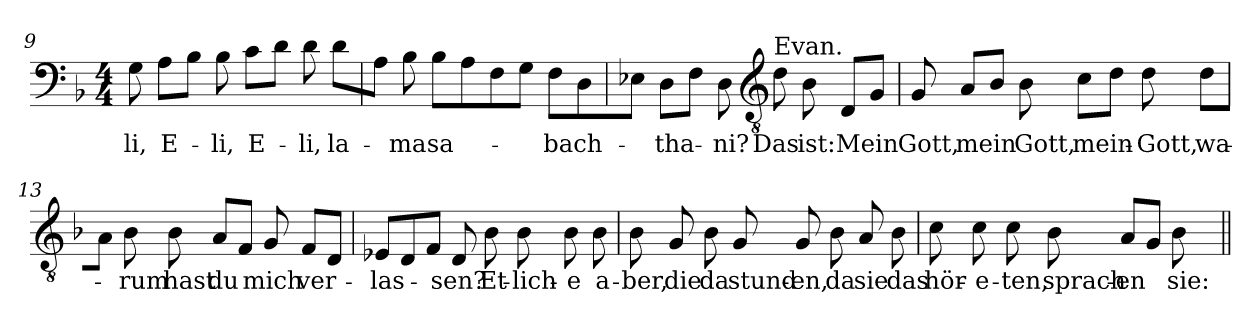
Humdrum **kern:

**kern	**text
*part1	*part1
*staff1	*staff1
*clefF4	*
*k[b-]	*
*F:	*
*M4/4	*
=9	=9
!	!LO:LY:b:color=#000000
8Gi\	-li,
!	!LO:LY:b:color=#000000
8Ai\L	E-
8B-i\J	.
!	!LO:LY:b:color=#000000
8B-i\	-li,
!	!LO:LY:b:color=#000000
8ci\L	E-
8di\J	.
!	!LO:LY:b:color=#000000
8di\	-li,
!	!LO:LY:b:color=#000000
8di\L	la-
=10	=10
8Ai\J	.
!	!LO:LY:b:color=#000000
8B-i\	-ma
!	!LO:LY:b:color=#000000
8B-i\L	sa-
8Ai\	.
8Fi\	.
8Gi\J	.
!	!LO:LY:b:color=#000000
8Fi\L	-bach-
8Di\	.
!!LO:LB:g=z
=11	=11
8E-Xi\J	.
!	!LO:LY:b:color=#000000
8Di\L	-tha-
8Fi\J	.
!	!LO:LY:b:color=#000000
8Di\	-ni?
*clefGv2	*
!LO:TX:a:t=Evan.	!
!	!LO:LY:b:color=#000000
8di\	Das
!	!LO:LY:b:color=#000000
8B-i\	ist:
!	!LO:LY:b:color=#000000
8Di/L	Mein
8Gi/J	.
=12	=12
!	!LO:LY:b:color=#000000
8Gi/	Gott,
!	!LO:LY:b:color=#000000
8Ai/L	mein
8B-i/J	.
!	!LO:LY:b:color=#000000
8B-i\	Gott,
!	!LO:LY:b:color=#000000
8ci\L	mein-
8di\J	.
!	!LO:LY:b:color=#000000
8di\	-Gott,
!	!LO:LY:b:color=#000000
8di\L	wa-
=13	=13
8Ai\J	.
!	!LO:LY:b:color=#000000
8B-i\	-rum
!	!LO:LY:b:color=#000000
8B-i\	hast
!	!LO:LY:b:color=#000000
8Ai/L	du
8Fi/J	.
!	!LO:LY:b:color=#000000
8Gi/	mich
!	!LO:LY:b:color=#000000
8Fi/L	ver-
8Di/J	.
!!LO:LB:g=z
=14	=14
!	!LO:LY:b:color=#000000
8E-Xi/L	-las-
8Di/	.
8Fi/J	.
!	!LO:LY:b:color=#000000
8Di/	-sen?
!	!LO:LY:b:color=#000000
8B-i\	Et-
!	!LO:LY:b:color=#000000
8B-i\	-lich-
!	!LO:LY:b:color=#000000
8B-i\	-e
!	!LO:LY:b:color=#000000
8B-i\	a-
=15	=15
!	!LO:LY:b:color=#000000
8B-i\	-ber,
!	!LO:LY:b:color=#000000
8Gi/	die
!	!LO:LY:b:color=#000000
8B-i\	da
!	!LO:LY:b:color=#000000
8Gi/	stund-
!	!LO:LY:b:color=#000000
8Gi/	-en,
!	!LO:LY:b:color=#000000
8B-i\	da
!	!LO:LY:b:color=#000000
8Ai/	sie
!	!LO:LY:b:color=#000000
8B-i\	das
=16	=16
!	!LO:LY:b:color=#000000
8ci\	hör-
!	!LO:LY:b:color=#000000
8ci\	-e-
!	!LO:LY:b:color=#000000
8ci\	-ten,
!	!LO:LY:b:color=#000000
8B-i\	sprach-
!	!LO:LY:b:color=#000000
8Ai/L	-en
8Gi/J	.
!	!LO:LY:b:color=#000000
8B-i\	sie:
8ryy	.
=||	=||
*-	*-
